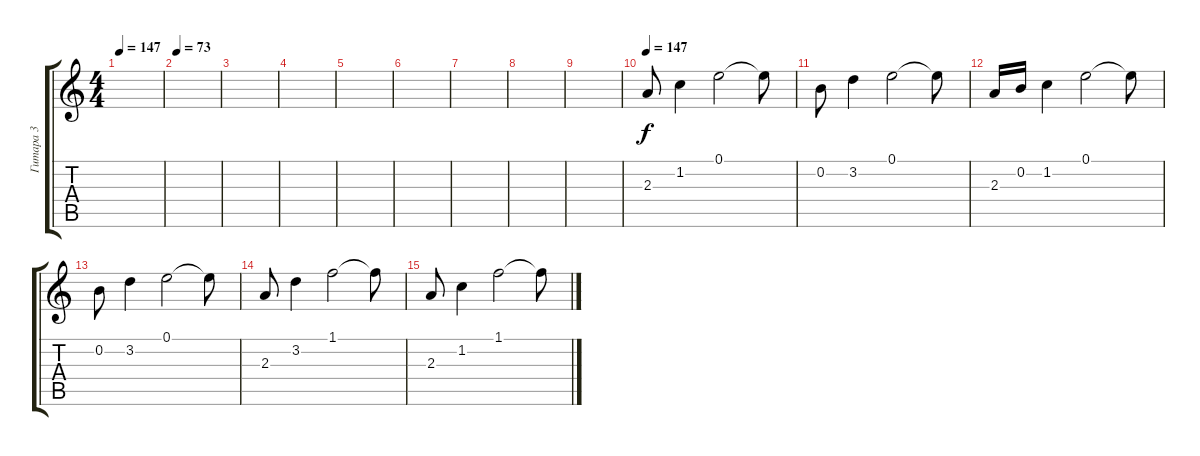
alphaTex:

\track ("Гитара 3" "Гитара 3") {instrument acousticguitarsteel}
\staff {score tabs}
\tuning (E4 B3 G3 D3 A2 E2) {hide}
\ts (4 4)
\tempo 147
\tempo 76
\tempo 147
\clef g2
\ks c
|
\tempo 76
\tempo 73
|
|
|
|
|
|
|
|
\tempo 147
2.3.8 1.2.4 0.1.2 0.1{t}.8 |
0.2.8 3.2.4 0.1.2 0.1{t}.8 |
2.3.16 0.2.16 1.2.4 0.1.2 0.1{t}.8 |
0.2.8 3.2.4 0.1.2 0.1{t}.8 |
2.3.8 3.2.4 1.1.2 1.1{t}.8 |
2.3.8 1.2.4 1.1.2 1.1{t}.8
